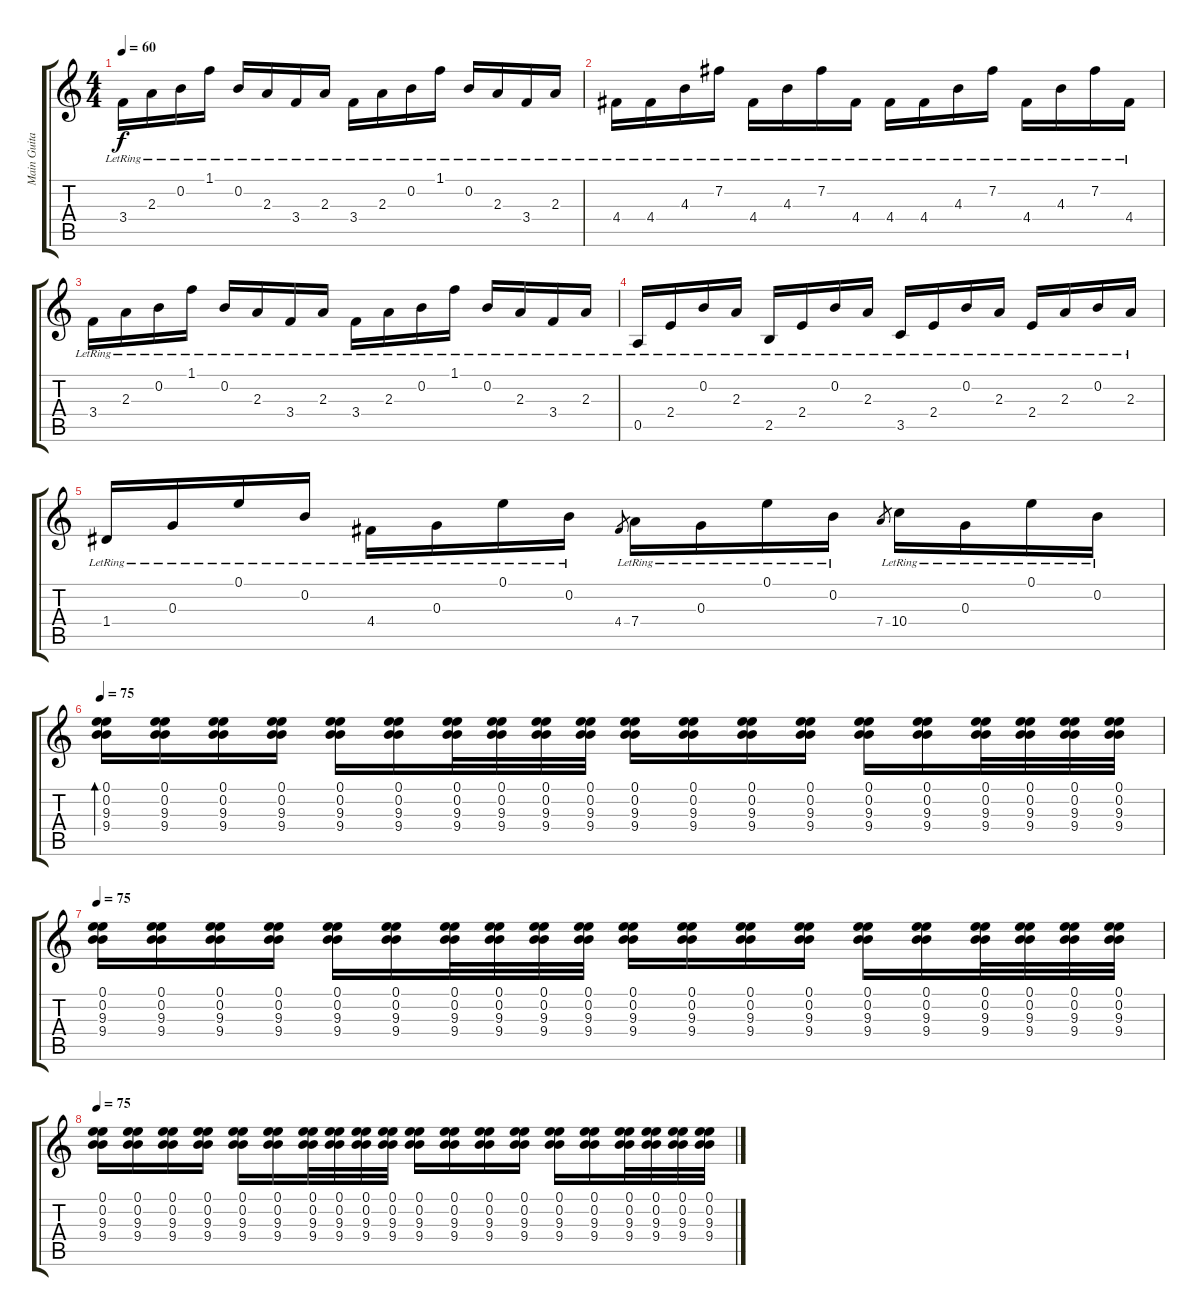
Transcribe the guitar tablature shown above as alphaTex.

\track ("Main Guitar" "Main Guita") {instrument acousticguitarsteel}
\staff {score tabs}
\tuning (E4 B3 G3 D3 A2 E2) {hide}
\ts (4 4)
\tempo 60
\clef g2
\ks c
3.4{lr}.16{dy f} 2.3{lr}.16 0.2{lr}.16 1.1{lr}.16 0.2{lr}.16 2.3{lr}.16 3.4{lr}.16 2.3{lr}.16 3.4{lr}.16 2.3{lr}.16 0.2{lr}.16 1.1{lr}.16 0.2{lr}.16 2.3{lr}.16 3.4{lr}.16 2.3{lr}.16 |
4.4{lr}.16 4.4{lr}.16 4.3{lr}.16 7.2{lr}.16 4.4{lr}.16 4.3{lr}.16 7.2{lr}.16 4.4{lr}.16 4.4{lr}.16 4.4{lr}.16 4.3{lr}.16 7.2{lr}.16 4.4{lr}.16 4.3{lr}.16 7.2{lr}.16 4.4{lr}.16 |
3.4{lr}.16 2.3{lr}.16 0.2{lr}.16 1.1{lr}.16 0.2{lr}.16 2.3{lr}.16 3.4{lr}.16 2.3{lr}.16 3.4{lr}.16 2.3{lr}.16 0.2{lr}.16 1.1{lr}.16 0.2{lr}.16 2.3{lr}.16 3.4{lr}.16 2.3{lr}.16 |
0.5{lr}.16 2.4{lr}.16 0.2{lr}.16 2.3{lr}.16 2.5{lr}.16 2.4{lr}.16 0.2{lr}.16 2.3{lr}.16 3.5{lr}.16 2.4{lr}.16 0.2{lr}.16 2.3{lr}.16 2.4{lr}.16 2.3{lr}.16 0.2{lr}.16 2.3{lr}.16 |
1.4{lr}.16 0.3{lr}.16 0.1{lr}.16 0.2{lr}.16 4.4{lr}.16 0.3{lr}.16 0.1{lr}.16 0.2{lr}.16 4.4.8{gr} 7.4{lr}.16 0.3{lr}.16 0.1{lr}.16 0.2{lr}.16 7.4.8{gr} 10.4{lr}.16 0.3{lr}.16 0.1{lr}.16 0.2{lr}.16 |
\tempo 75
(0.1 0.2 9.3 9.4).16{bd 480 volume 7} (0.1 0.2 9.3 9.4).16 (0.1 0.2 9.3 9.4).16 (0.1 0.2 9.3 9.4).16 (0.1 0.2 9.3 9.4).16 (0.1 0.2 9.3 9.4).16 (0.1 0.2 9.3 9.4).32 (0.1 0.2 9.3 9.4).32 (0.1 0.2 9.3 9.4).32 (0.1 0.2 9.3 9.4).32 (0.1 0.2 9.3 9.4).16 (0.1 0.2 9.3 9.4).16 (0.1 0.2 9.3 9.4).16 (0.1 0.2 9.3 9.4).16 (0.1 0.2 9.3 9.4).16 (0.1 0.2 9.3 9.4).16 (0.1 0.2 9.3 9.4).32 (0.1 0.2 9.3 9.4).32 (0.1 0.2 9.3 9.4).32 (0.1 0.2 9.3 9.4).32 |
\tempo 75
(0.1 0.2 9.3 9.4).16{volume 8} (0.1 0.2 9.3 9.4).16 (0.1 0.2 9.3 9.4).16 (0.1 0.2 9.3 9.4).16 (0.1 0.2 9.3 9.4).16 (0.1 0.2 9.3 9.4).16 (0.1 0.2 9.3 9.4).32 (0.1 0.2 9.3 9.4).32 (0.1 0.2 9.3 9.4).32 (0.1 0.2 9.3 9.4).32 (0.1 0.2 9.3 9.4).16 (0.1 0.2 9.3 9.4).16 (0.1 0.2 9.3 9.4).16 (0.1 0.2 9.3 9.4).16 (0.1 0.2 9.3 9.4).16 (0.1 0.2 9.3 9.4).16 (0.1 0.2 9.3 9.4).32 (0.1 0.2 9.3 9.4).32 (0.1 0.2 9.3 9.4).32 (0.1 0.2 9.3 9.4).32 |
\tempo 75
(0.1 0.2 9.3 9.4).16{volume 9} (0.1 0.2 9.3 9.4).16 (0.1 0.2 9.3 9.4).16 (0.1 0.2 9.3 9.4).16 (0.1 0.2 9.3 9.4).16 (0.1 0.2 9.3 9.4).16 (0.1 0.2 9.3 9.4).32 (0.1 0.2 9.3 9.4).32 (0.1 0.2 9.3 9.4).32 (0.1 0.2 9.3 9.4).32 (0.1 0.2 9.3 9.4).16 (0.1 0.2 9.3 9.4).16 (0.1 0.2 9.3 9.4).16 (0.1 0.2 9.3 9.4).16 (0.1 0.2 9.3 9.4).16 (0.1 0.2 9.3 9.4).16 (0.1 0.2 9.3 9.4).32 (0.1 0.2 9.3 9.4).32 (0.1 0.2 9.3 9.4).32 (0.1 0.2 9.3 9.4).32
